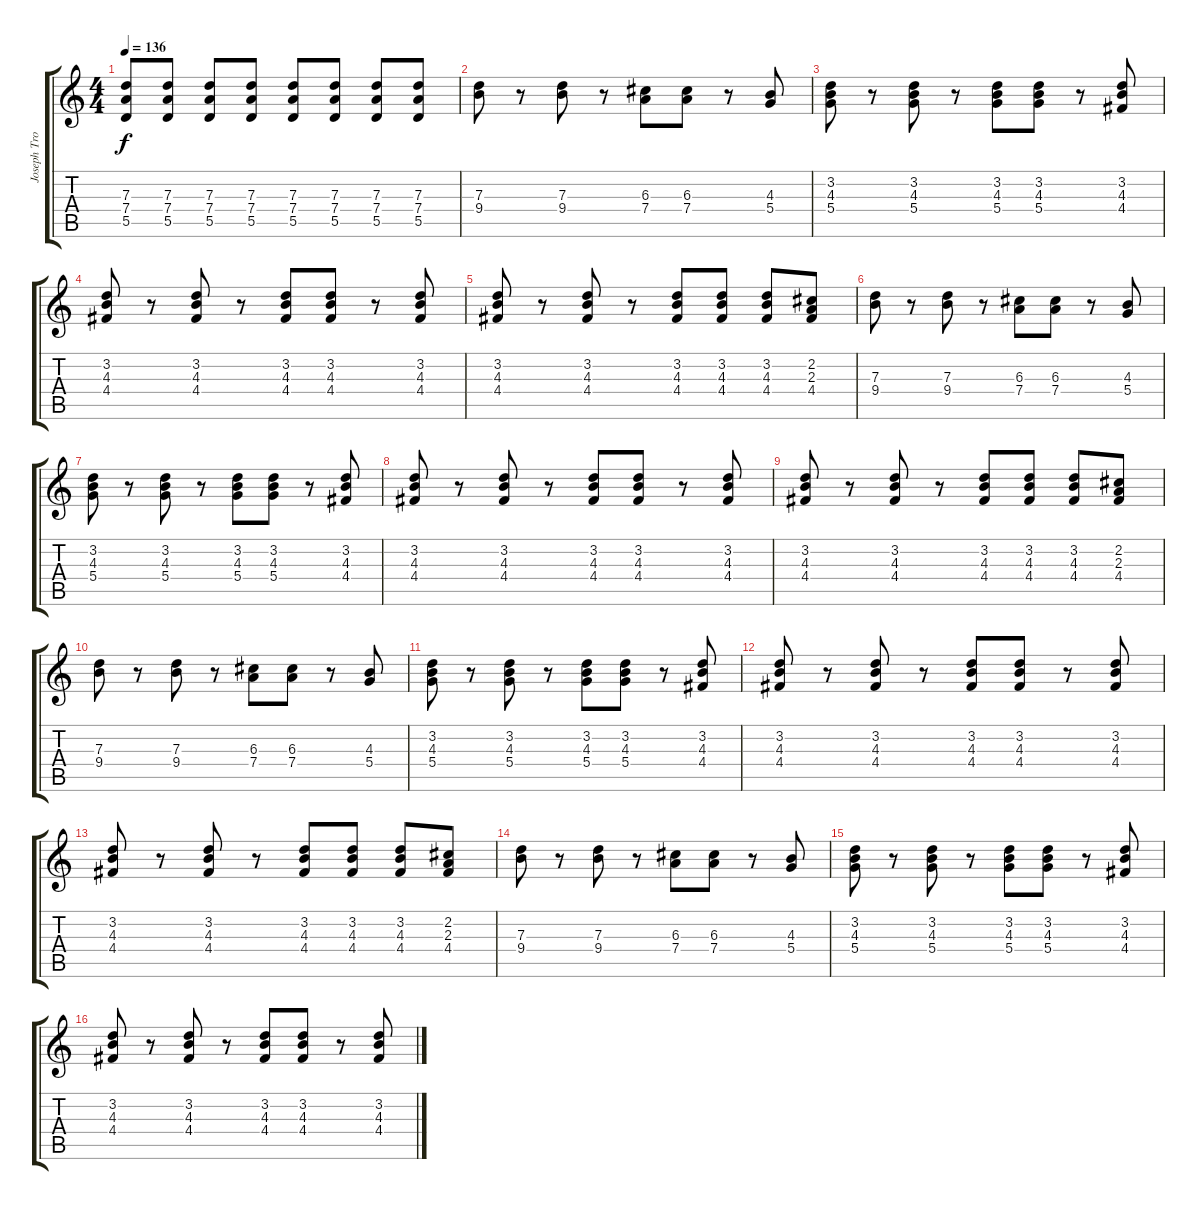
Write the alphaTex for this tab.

\track ("Joseph Trohman (Lead Guitar)" "Joseph Tro") {instrument overdrivenguitar}
\staff {score tabs}
\tuning (E4 B3 G3 D3 A2 D2) {hide}
\ts (4 4)
\tempo 136
\clef g2
\ks c
(7.3 7.4 5.5).8{dy f} (7.3 7.4 5.5).8 (7.3 7.4 5.5).8 (7.3 7.4 5.5).8 (7.3 7.4 5.5).8 (7.3 7.4 5.5).8 (7.3 7.4 5.5).8 (7.3 7.4 5.5).8 |
(7.3 9.4).8 r.8 (7.3 9.4).8 r.8 (6.3 7.4).8 (6.3 7.4).8 r.8 (4.3 5.4).8 |
(3.2 4.3 5.4).8 r.8 (3.2 4.3 5.4).8 r.8 (3.2 4.3 5.4).8 (3.2 4.3 5.4).8 r.8 (3.2 4.3 4.4).8 |
(3.2 4.3 4.4).8 r.8 (3.2 4.3 4.4).8 r.8 (3.2 4.3 4.4).8 (3.2 4.3 4.4).8 r.8 (3.2 4.3 4.4).8 |
(3.2 4.3 4.4).8 r.8 (3.2 4.3 4.4).8 r.8 (3.2 4.3 4.4).8 (3.2 4.3 4.4).8 (3.2 4.3 4.4).8 (2.2 2.3 4.4).8 |
(7.3 9.4).8 r.8 (7.3 9.4).8 r.8 (6.3 7.4).8 (6.3 7.4).8 r.8 (4.3 5.4).8 |
(3.2 4.3 5.4).8 r.8 (3.2 4.3 5.4).8 r.8 (3.2 4.3 5.4).8 (3.2 4.3 5.4).8 r.8 (3.2 4.3 4.4).8 |
(3.2 4.3 4.4).8 r.8 (3.2 4.3 4.4).8 r.8 (3.2 4.3 4.4).8 (3.2 4.3 4.4).8 r.8 (3.2 4.3 4.4).8 |
(3.2 4.3 4.4).8 r.8 (3.2 4.3 4.4).8 r.8 (3.2 4.3 4.4).8 (3.2 4.3 4.4).8 (3.2 4.3 4.4).8 (2.2 2.3 4.4).8 |
(7.3 9.4).8 r.8 (7.3 9.4).8 r.8 (6.3 7.4).8 (6.3 7.4).8 r.8 (4.3 5.4).8 |
(3.2 4.3 5.4).8 r.8 (3.2 4.3 5.4).8 r.8 (3.2 4.3 5.4).8 (3.2 4.3 5.4).8 r.8 (3.2 4.3 4.4).8 |
(3.2 4.3 4.4).8 r.8 (3.2 4.3 4.4).8 r.8 (3.2 4.3 4.4).8 (3.2 4.3 4.4).8 r.8 (3.2 4.3 4.4).8 |
(3.2 4.3 4.4).8 r.8 (3.2 4.3 4.4).8 r.8 (3.2 4.3 4.4).8 (3.2 4.3 4.4).8 (3.2 4.3 4.4).8 (2.2 2.3 4.4).8 |
(7.3 9.4).8 r.8 (7.3 9.4).8 r.8 (6.3 7.4).8 (6.3 7.4).8 r.8 (4.3 5.4).8 |
(3.2 4.3 5.4).8 r.8 (3.2 4.3 5.4).8 r.8 (3.2 4.3 5.4).8 (3.2 4.3 5.4).8 r.8 (3.2 4.3 4.4).8 |
(3.2 4.3 4.4).8 r.8 (3.2 4.3 4.4).8 r.8 (3.2 4.3 4.4).8 (3.2 4.3 4.4).8 r.8 (3.2 4.3 4.4).8
